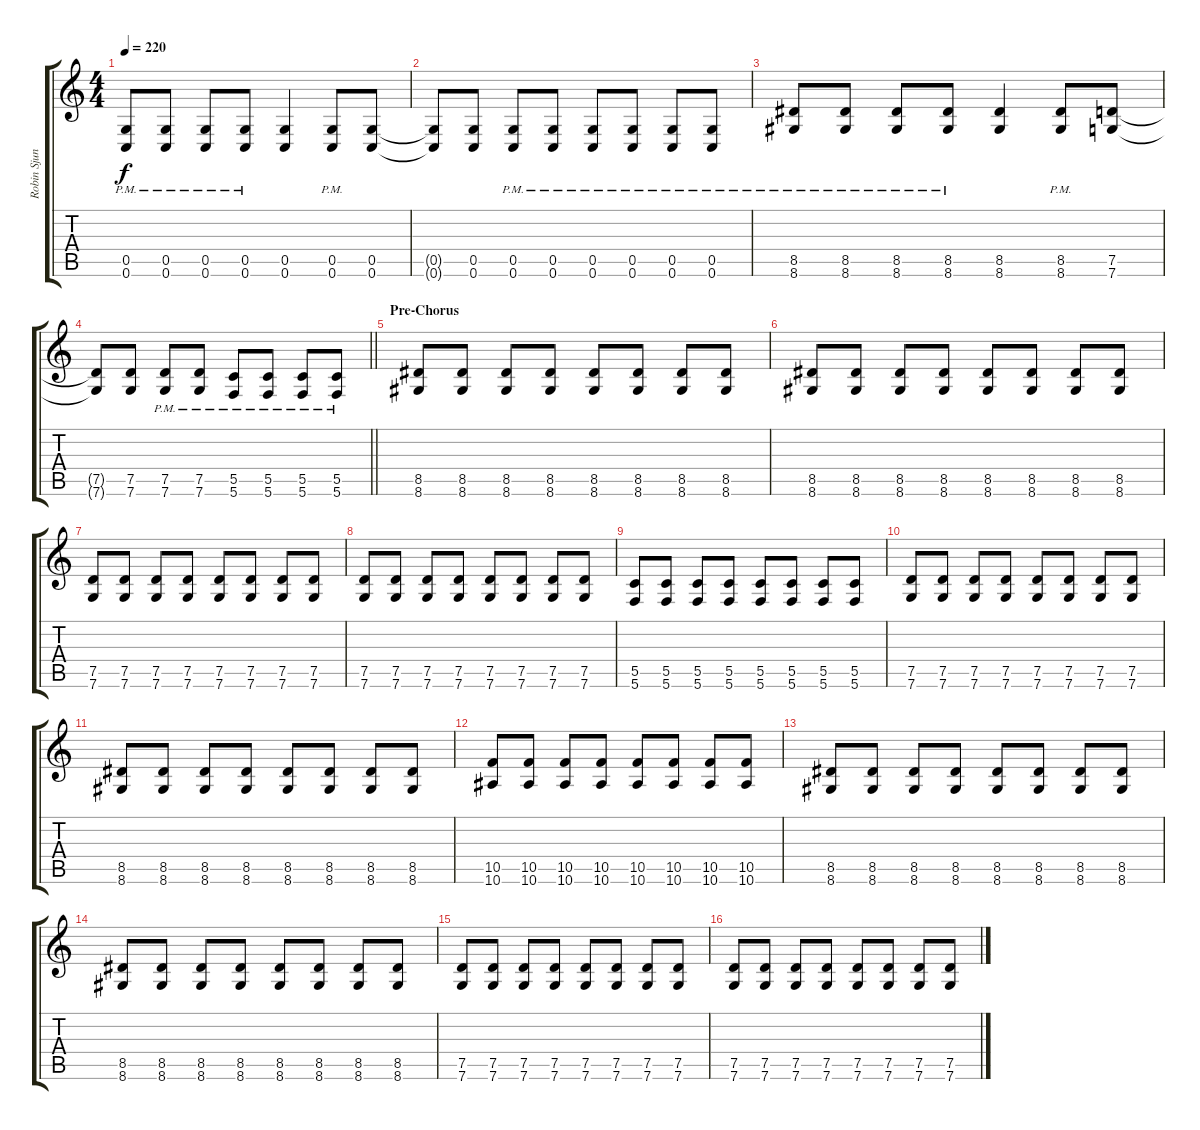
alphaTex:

\track ("Robin Sjunnesson" "Robin Sjun") {instrument distortionguitar}
\staff {score tabs}
\tuning (D4 A3 F3 C3 G2 C2) {hide}
\ts (4 4)
\tempo 220
\clef g2
\ks c
(0.5{pm} 0.6{pm}).8{dy f} (0.5{pm} 0.6{pm}).8 (0.5{pm} 0.6{pm}).8 (0.5{pm} 0.6{pm}).8 (0.5 0.6).4 (0.5{pm} 0.6{pm}).8 (0.5 0.6).8 |
(0.5{t} 0.6{t}).8 (0.5 0.6).8 (0.5{pm} 0.6{pm}).8 (0.5{pm} 0.6{pm}).8 (0.5{pm} 0.6{pm}).8 (0.5{pm} 0.6{pm}).8 (0.5{pm} 0.6{pm}).8 (0.5{pm} 0.6{pm}).8 |
(8.5{pm} 8.6{pm}).8 (8.5{pm} 8.6{pm}).8 (8.5{pm} 8.6{pm}).8 (8.5{pm} 8.6{pm}).8 (8.5 8.6).4 (8.5{pm} 8.6{pm}).8 (7.5 7.6).8 |
\barLineRight lightlight
(7.5{t} 7.6{t}).8 (7.5 7.6).8 (7.5{pm} 7.6{pm}).8 (7.5{pm} 7.6{pm}).8 (5.5{pm} 5.6{pm}).8 (5.5{pm} 5.6{pm}).8 (5.5{pm} 5.6{pm}).8 (5.5{pm} 5.6{pm}).8 |
\section ("" "Pre-Chorus")
(8.5 8.6).8 (8.5 8.6).8 (8.5 8.6).8 (8.5 8.6).8 (8.5 8.6).8 (8.5 8.6).8 (8.5 8.6).8 (8.5 8.6).8 |
(8.5 8.6).8 (8.5 8.6).8 (8.5 8.6).8 (8.5 8.6).8 (8.5 8.6).8 (8.5 8.6).8 (8.5 8.6).8 (8.5 8.6).8 |
(7.5 7.6).8 (7.5 7.6).8 (7.5 7.6).8 (7.5 7.6).8 (7.5 7.6).8 (7.5 7.6).8 (7.5 7.6).8 (7.5 7.6).8 |
(7.5 7.6).8 (7.5 7.6).8 (7.5 7.6).8 (7.5 7.6).8 (7.5 7.6).8 (7.5 7.6).8 (7.5 7.6).8 (7.5 7.6).8 |
(5.5 5.6).8 (5.5 5.6).8 (5.5 5.6).8 (5.5 5.6).8 (5.5 5.6).8 (5.5 5.6).8 (5.5 5.6).8 (5.5 5.6).8 |
(7.5 7.6).8 (7.5 7.6).8 (7.5 7.6).8 (7.5 7.6).8 (7.5 7.6).8 (7.5 7.6).8 (7.5 7.6).8 (7.5 7.6).8 |
(8.5 8.6).8 (8.5 8.6).8 (8.5 8.6).8 (8.5 8.6).8 (8.5 8.6).8 (8.5 8.6).8 (8.5 8.6).8 (8.5 8.6).8 |
(10.5 10.6).8 (10.5 10.6).8 (10.5 10.6).8 (10.5 10.6).8 (10.5 10.6).8 (10.5 10.6).8 (10.5 10.6).8 (10.5 10.6).8 |
(8.5 8.6).8 (8.5 8.6).8 (8.5 8.6).8 (8.5 8.6).8 (8.5 8.6).8 (8.5 8.6).8 (8.5 8.6).8 (8.5 8.6).8 |
(8.5 8.6).8 (8.5 8.6).8 (8.5 8.6).8 (8.5 8.6).8 (8.5 8.6).8 (8.5 8.6).8 (8.5 8.6).8 (8.5 8.6).8 |
(7.5 7.6).8 (7.5 7.6).8 (7.5 7.6).8 (7.5 7.6).8 (7.5 7.6).8 (7.5 7.6).8 (7.5 7.6).8 (7.5 7.6).8 |
(7.5 7.6).8 (7.5 7.6).8 (7.5 7.6).8 (7.5 7.6).8 (7.5 7.6).8 (7.5 7.6).8 (7.5 7.6).8 (7.5 7.6).8
